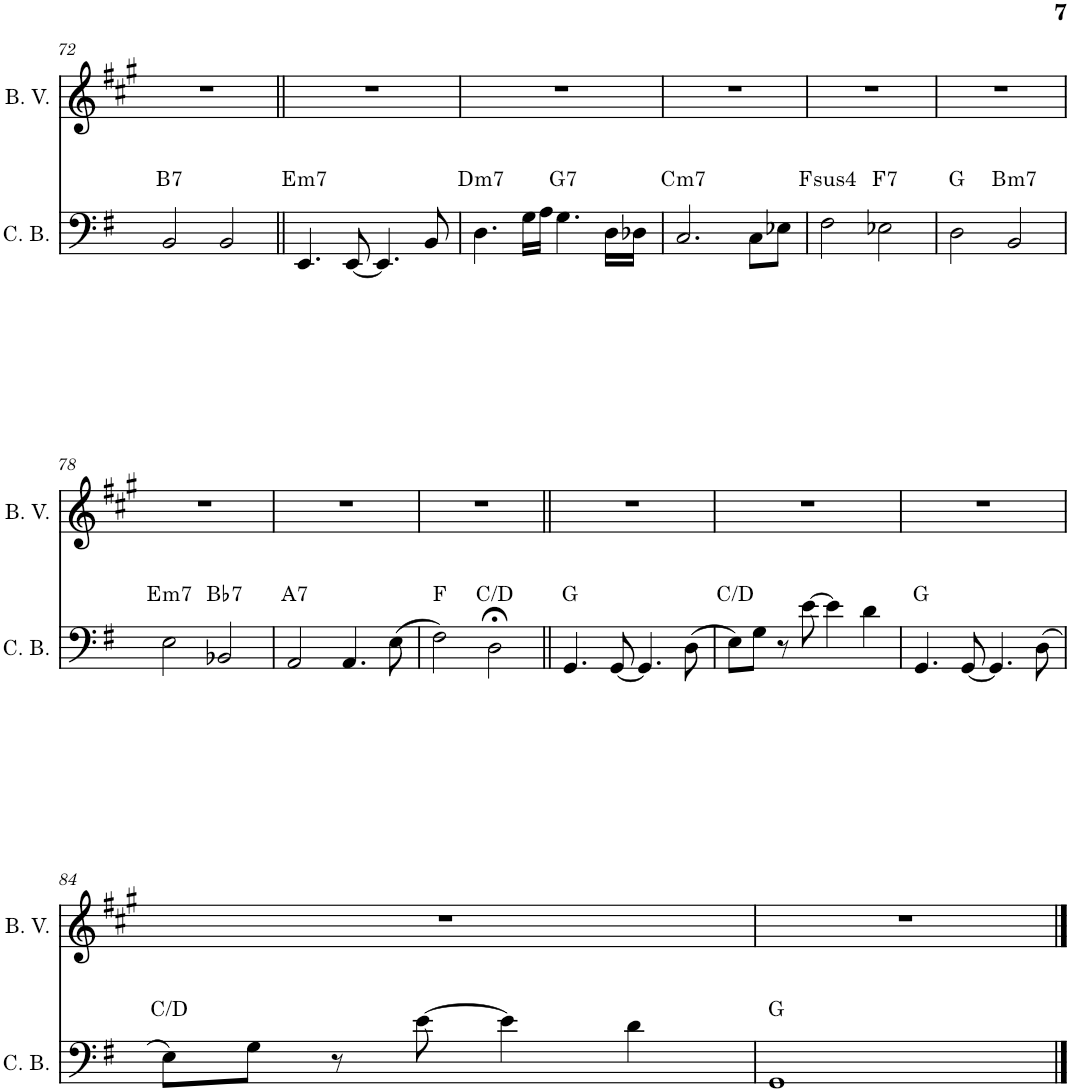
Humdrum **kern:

**kern	**harte	**kern
*part2	*part2	*part1
*staff2	*	*staff1
*I"Contra Baixo	*	*I"Back Vocal
*I'C. B.	*	*I'B. V.
!!LO:PB:g=z
*clefF4	*	*clefG2
*Trd7c12	*	*
*k[f#]	*	*k[f#c#g#]
*M4/4	*	*M4/4
=72	=72	=72
!	!LO:H:kt=7	!
2BB/	B:7	1r
2BB/	.	.
=73||	=73||	=73||
!	!LO:H:kt=m7	!
4.EE/	E:min7	1r
[8EE/	.	.
4.EE/]	.	.
8BB/	.	.
=74	=74	=74
!	!LO:H:kt=m7	!
4.D\	D:min7	1r
16G\LL	.	.
16A\JJ	.	.
!	!LO:H:kt=7	!
4.G\	G:7	.
16D\LL	.	.
16D-X\JJ	.	.
=75	=75	=75
!	!LO:H:kt=m7	!
2.C/	C:min7	1r
8C\L	.	.
8E-X\J	.	.
=76	=76	=76
!	!LO:H:kt=4	!
2F#\	F:sus4	1r
!	!LO:H:kt=7	!
2E-X\	F:7	.
=77	=77	=77
2D\	G:maj	1r
!	!LO:H:kt=m7	!
2BB/	B:min7	.
!!LO:LB:g=z
=78	=78	=78
!	!LO:H:kt=m7	!
2E\	E:min7	1r
!	!LO:H:kt=7	!
2BB-X/	Bb:7	.
=79	=79	=79
!	!LO:H:kt=7	!
2AA/	A:7	1r
4.AA/	.	.
(8E\	.	.
=80	=80	=80
2F#\)	F:maj	1r
2D;<\	C:maj/2	.
=81||	=81||	=81||
4.GG/	G:maj	1r
[8GG/	.	.
4.GG/]	.	.
(8D\	.	.
=82	=82	=82
8E\L)	C:maj/2	1r
8G\J	.	.
8r	.	.
[8e\	.	.
4e\]	.	.
4d\	.	.
=83	=83	=83
4.GG/	G:maj	1r
[8GG/	.	.
4.GG/]	.	.
(8D\	.	.
!!LO:LB:g=z
=84	=84	=84
8E\L)	C:maj/2	1r
8G\J	.	.
8r	.	.
[8e\	.	.
4e\]	.	.
4d\	.	.
=85	=85	=85
1GG	G:maj	1r
==	==	==
*-	*-	*-
